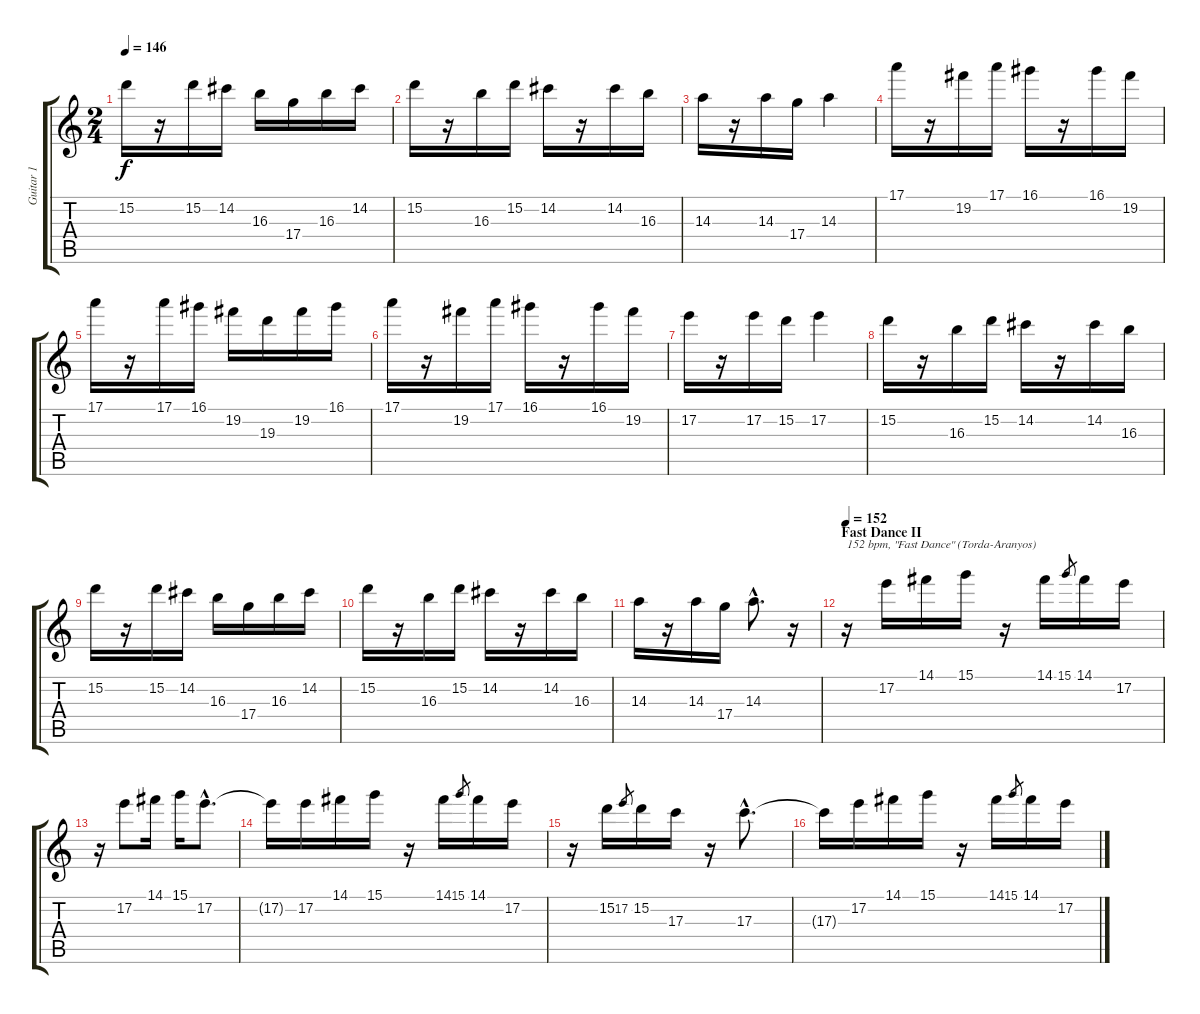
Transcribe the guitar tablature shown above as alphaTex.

\track ("Guitar 1" "Guitar 1") {instrument acousticguitarnylon}
\staff {score tabs}
\tuning (E4 B3 G3 D3 A2 E2) {hide}
\ts (2 4)
\tempo 146
\clef g2
\ks c
15.2.16{dy f} r.16 15.2.16 14.2.16 16.3.16 17.4.16 16.3.16 14.2.16 |
15.2.16 r.16 16.3.16 15.2.16 14.2.16 r.16 14.2.16 16.3.16 |
14.3.16 r.16 14.3.16 17.4.16 14.3.4 |
17.1.16 r.16 19.2.16 17.1.16 16.1.16 r.16 16.1.16 19.2.16 |
17.1.16 r.16 17.1.16 16.1.16 19.2.16 19.3.16 19.2.16 16.1.16 |
17.1.16 r.16 19.2.16 17.1.16 16.1.16 r.16 16.1.16 19.2.16 |
17.2.16 r.16 17.2.16 15.2.16 17.2.4 |
15.2.16 r.16 16.3.16 15.2.16 14.2.16 r.16 14.2.16 16.3.16 |
15.2.16 r.16 15.2.16 14.2.16 16.3.16 17.4.16 16.3.16 14.2.16 |
15.2.16 r.16 16.3.16 15.2.16 14.2.16 r.16 14.2.16 16.3.16 |
14.3.16 r.16 14.3.16 17.4.16 14.3{hac}.8{d} r.16 |
\section ("" "Fast Dance II")
\tempo 152
r.16{txt "152 bpm, \"Fast Dance\" (Torda-Aranyos)"} 17.2.16 14.1.16 15.1.16 r.16 14.1.16 15.1.8{gr} 14.1.16 17.2.16 |
r.16 17.2.8 14.1.16 15.1.16 17.2{hac}.8{d} |
17.2{t}.16 17.2.16 14.1.16 15.1.16 r.16 14.1.16 15.1.8{gr} 14.1.16 17.2.16 |
r.16 15.2.16 17.2.8{gr} 15.2.16 17.3.16 r.16 17.3{hac}.8{d} |
17.3{t}.16 17.2.16 14.1.16 15.1.16 r.16 14.1.16 15.1.8{gr} 14.1.16 17.2.16
